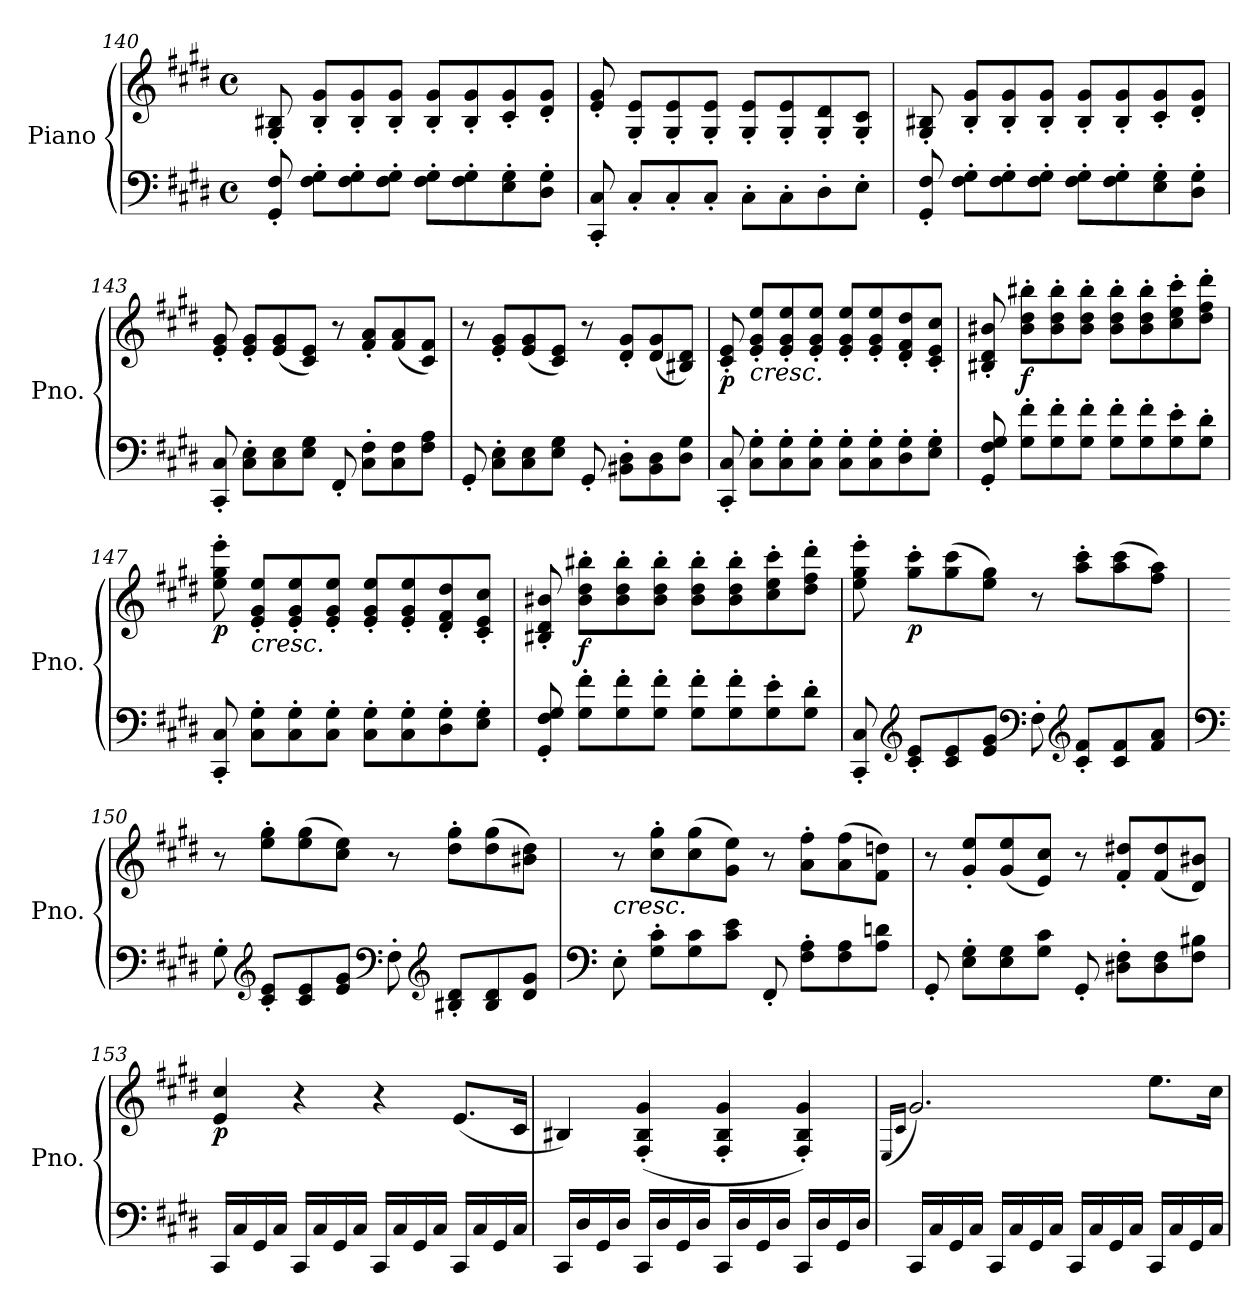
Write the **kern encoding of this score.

**kern	**kern	**dynam
*part1	*part1	*part1
*staff2	*staff1	*staff1/2
*I"Piano	*	*
*I'Pno.	*	*
*clefF4	*clefG2	*
*k[f#c#g#d#]	*k[f#c#g#d#]	*
*M4/4	*M4/4	*
*met(c)	*met(c)	*
=140	=140	=140
8GG#/' 8F#/'	8G#/' 8B#X/'	.
8F#\' 8G#\'L	8B#/' 8g#/'L	.
8F#\' 8G#\'	8B#/' 8g#/'	.
8F#\' 8G#\'J	8B#/' 8g#/'J	.
8F#\' 8G#\'L	8B#/' 8g#/'L	.
8F#\' 8G#\'	8B#/' 8g#/'	.
8E\' 8G#\'	8c#/' 8g#/'	.
8D#\' 8G#\'J	8d#/' 8g#/'J	.
=141	=141	=141
8CC#/' 8C#/'	8e/' 8g#/'	.
8C#'/L	8G#/' 8e/'L	.
8C#'/	8G#/' 8e/'	.
8C#'/J	8G#/' 8e/'J	.
8C#'\L	8G#/' 8e/'L	.
8C#'\	8G#/' 8e/'	.
8D#'\	8G#/' 8d#/'	.
8E'\J	8G#/' 8c#/'J	.
=142	=142	=142
8GG#/' 8F#/'	8G#/' 8B#X/'	.
8F#\' 8G#\'L	8B#/' 8g#/'L	.
8F#\' 8G#\'	8B#/' 8g#/'	.
8F#\' 8G#\'J	8B#/' 8g#/'J	.
8F#\' 8G#\'L	8B#/' 8g#/'L	.
8F#\' 8G#\'	8B#/' 8g#/'	.
8E\' 8G#\'	8c#/' 8g#/'	.
8D#\' 8G#\'J	8d#/' 8g#/'J	.
!!LO:LB:g=z
=143	=143	=143
8CC#/' 8C#/'	8e/' 8g#/'	.
8C#\' 8E\'L	8e/' 8g#/'L	.
8C#\ 8E\	(<8e/ 8g#/	.
8E\ 8G#\J	8c#/ 8e/J)	.
8FF#'/	8r	.
8C#\' 8F#\'L	8f#/' 8a/'L	.
8C#\ 8F#\	(<8f#/ 8a/	.
8F#\ 8A\J	8c#/ 8f#/J)	.
=144	=144	=144
8GG#'/	8r	.
8C#\' 8E\'L	8e/' 8g#/'L	.
8C#\ 8E\	(<8e/ 8g#/	.
8E\ 8G#\J	8c#/ 8e/J)	.
8GG#'/	8r	.
8BB#X\' 8D#\'L	8d#/' 8g#/'L	.
8BB#\ 8D#\	(<8d#/ 8g#/	.
8D#\ 8G#\J	8B#X/ 8d#/J)	.
=145	=145	=145
!	!	!LO:DY:b
8CC#/' 8C#/'	8c#/' 8e/'	p
!	!LO:TX:b:i:t=cresc.	!
8C#\' 8G#\'L	8e/' 8g#/' 8ee/'L	.
8C#\' 8G#\'	8e/' 8g#/' 8ee/'	.
8C#\' 8G#\'J	8e/' 8g#/' 8ee/'J	.
8C#\' 8G#\'L	8e/' 8g#/' 8ee/'L	.
8C#\' 8G#\'	8e/' 8g#/' 8ee/'	.
8D#\' 8G#\'	8d#/' 8f#/' 8dd#/'	.
8E\' 8G#\'J	8c#/' 8e/' 8cc#/'J	.
=146	=146	=146
8GG#/' 8F#/' 8G#/'	8B#X/' 8d#/' 8b#X/'	.
!	!	!LO:DY:b
8G#\' 8f#\'L	8b#\' 8dd#\' 8bb#X\'L	f
8G#\' 8f#\'	8b#\' 8dd#\' 8bb#\'	.
8G#\' 8f#\'J	8b#\' 8dd#\' 8bb#\'J	.
8G#\' 8f#\'L	8b#\' 8dd#\' 8bb#\'L	.
8G#\' 8f#\'	8b#\' 8dd#\' 8bb#\'	.
8G#\' 8e\'	8cc#\' 8ee\' 8ccc#\'	.
8G#\' 8d#\'J	8dd#\' 8ff#\' 8ddd#\'J	.
=147	=147	=147
!	!	!LO:DY:b
8CC#/' 8C#/'	8ee\' 8gg#\' 8eee\'	p
!	!LO:TX:b:i:t=cresc.	!
8C#\' 8G#\'L	8e/' 8g#/' 8ee/'L	.
8C#\' 8G#\'	8e/' 8g#/' 8ee/'	.
8C#\' 8G#\'J	8e/' 8g#/' 8ee/'J	.
8C#\' 8G#\'L	8e/' 8g#/' 8ee/'L	.
8C#\' 8G#\'	8e/' 8g#/' 8ee/'	.
8D#\' 8G#\'	8d#/' 8f#/' 8dd#/'	.
8E\' 8G#\'J	8c#/' 8e/' 8cc#/'J	.
!!LO:PB:g=z
=148	=148	=148
8GG#/' 8F#/' 8G#/'	8B#X/' 8d#/' 8b#X/'	.
!	!	!LO:DY:b
8G#\' 8f#\'L	8b#\' 8dd#\' 8bb#X\'L	f
8G#\' 8f#\'	8b#\' 8dd#\' 8bb#\'	.
8G#\' 8f#\'J	8b#\' 8dd#\' 8bb#\'J	.
8G#\' 8f#\'L	8b#\' 8dd#\' 8bb#\'L	.
8G#\' 8f#\'	8b#\' 8dd#\' 8bb#\'	.
8G#\' 8e\'	8cc#\' 8ee\' 8ccc#\'	.
8G#\' 8d#\'J	8dd#\' 8ff#\' 8ddd#\'J	.
=149	=149	=149
8CC#/' 8C#/'	8ee\' 8gg#\' 8eee\'	.
*clefG2	*	*
!	!	!LO:DY:b
8c#/' 8e/'L	8gg#\' 8ccc#\'L	p
8c#/ 8e/	(>8gg#\ 8ccc#\	.
8e/ 8g#/J	8ee\ 8gg#\J)	.
*clefF4	*	*
8F#'\	8r	.
*clefG2	*	*
8c#/' 8f#/'L	8aa\' 8ccc#\'L	.
8c#/ 8f#/	(>8aa\ 8ccc#\	.
8f#/ 8a/J	8ff#\ 8aa\J)	.
=150	=150	=150
*clefF4	*	*
8G#'\	8r	.
*clefG2	*	*
8c#/' 8e/'L	8ee\' 8gg#\'L	.
8c#/ 8e/	(>8ee\ 8gg#\	.
8e/ 8g#/J	8cc#\ 8ee\J)	.
*clefF4	*	*
8F#'\	8r	.
*clefG2	*	*
8B#X/' 8d#/'L	8dd#\' 8gg#\'L	.
8B#/ 8d#/	(>8dd#\ 8gg#\	.
8d#/ 8g#/J	8b#X\ 8dd#\J)	.
=151	=151	=151
*clefF4	*	*
!	!LO:TX:b:i:t=cresc.	!
8E'\	8r	.
8G#\' 8c#\'L	8cc#\' 8gg#\'L	.
8G#\ 8c#\	(>8cc#\ 8gg#\	.
8c#\ 8e\J	8g#\ 8ee\J)	.
8FF#'/	8r	.
8F#\' 8A\'L	8a\' 8ff#\'L	.
8F#\ 8A\	(>8a\ 8ff#\	.
8A\ 8dn\J	8f#\ 8ddn\J)	.
!!LO:LB:g=z
=152	=152	=152
8GG#'/	8r	.
8E\' 8G#\'L	8g#/' 8ee/'L	.
8E\ 8G#\	(<8g#/ 8ee/	.
8G#\ 8c#\J	8e/ 8cc#/J)	.
8GG#'/	8r	.
!	!	!LO:DY:b
8D#X\' 8F#\'L	8f#/' 8dd#X/'L	other-dynamics
8D#\ 8F#\	(<8f#/ 8dd#/	.
8F#\ 8B#X\J	8d#/ 8b#X/J)	.
=153	=153	=153
!	!	!LO:DY:b
16CC#/LL	4e/ 4cc#/	p
16C#/	.	.
16GG#/	.	.
16C#/JJ	.	.
16CC#/LL	4r	.
16C#/	.	.
16GG#/	.	.
16C#/JJ	.	.
16CC#/LL	4r	.
16C#/	.	.
16GG#/	.	.
16C#/JJ	.	.
16CC#/LL	(<8.e/L	.
16C#/	.	.
16GG#/	.	.
16C#/JJ	16c#/Jk	.
=154	=154	=154
16CC#/LL	4B#X/)	.
16D#/	.	.
16GG#/	.	.
16D#/JJ	.	.
16CC#/LL	(>4F#/' 4B#/' 4g#/'	.
16D#/	.	.
16GG#/	.	.
16D#/JJ	.	.
16CC#/LL	4F#/' 4B#/' 4g#/'	.
16D#/	.	.
16GG#/	.	.
16D#/JJ	.	.
16CC#/LL	4F#/' 4B#/' 4g#/')	.
16D#/	.	.
16GG#/	.	.
16D#/JJ	.	.
=155	=155	=155
.	(<16qE/LL	.
.	16qc#/JJ	.
16CC#/LL	2.g#/)	.
16C#/	.	.
16GG#/	.	.
16C#/JJ	.	.
16CC#/LL	.	.
16C#/	.	.
16GG#/	.	.
16C#/JJ	.	.
16CC#/LL	.	.
16C#/	.	.
16GG#/	.	.
16C#/JJ	.	.
16CC#/LL	8.ee\L	.
16C#/	.	.
16GG#/	.	.
16C#/JJ	16cc#\Jk	.
=	=	=
*-	*-	*-
